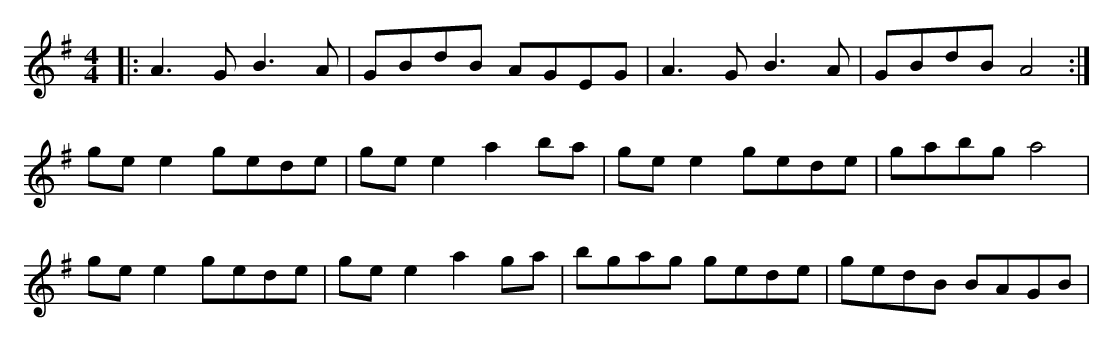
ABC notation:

X:1
M:4/4
K:Ador
|:A3 G B3 A|GBdB AGEG|A3 G B3 A|GBdB A4:|
ge e2 gede|ge e2 a2 ba|ge e2 gede|gabg a4|
ge e2 gede|ge e2 a2 ga|bgag gede|gedB BAGB|
